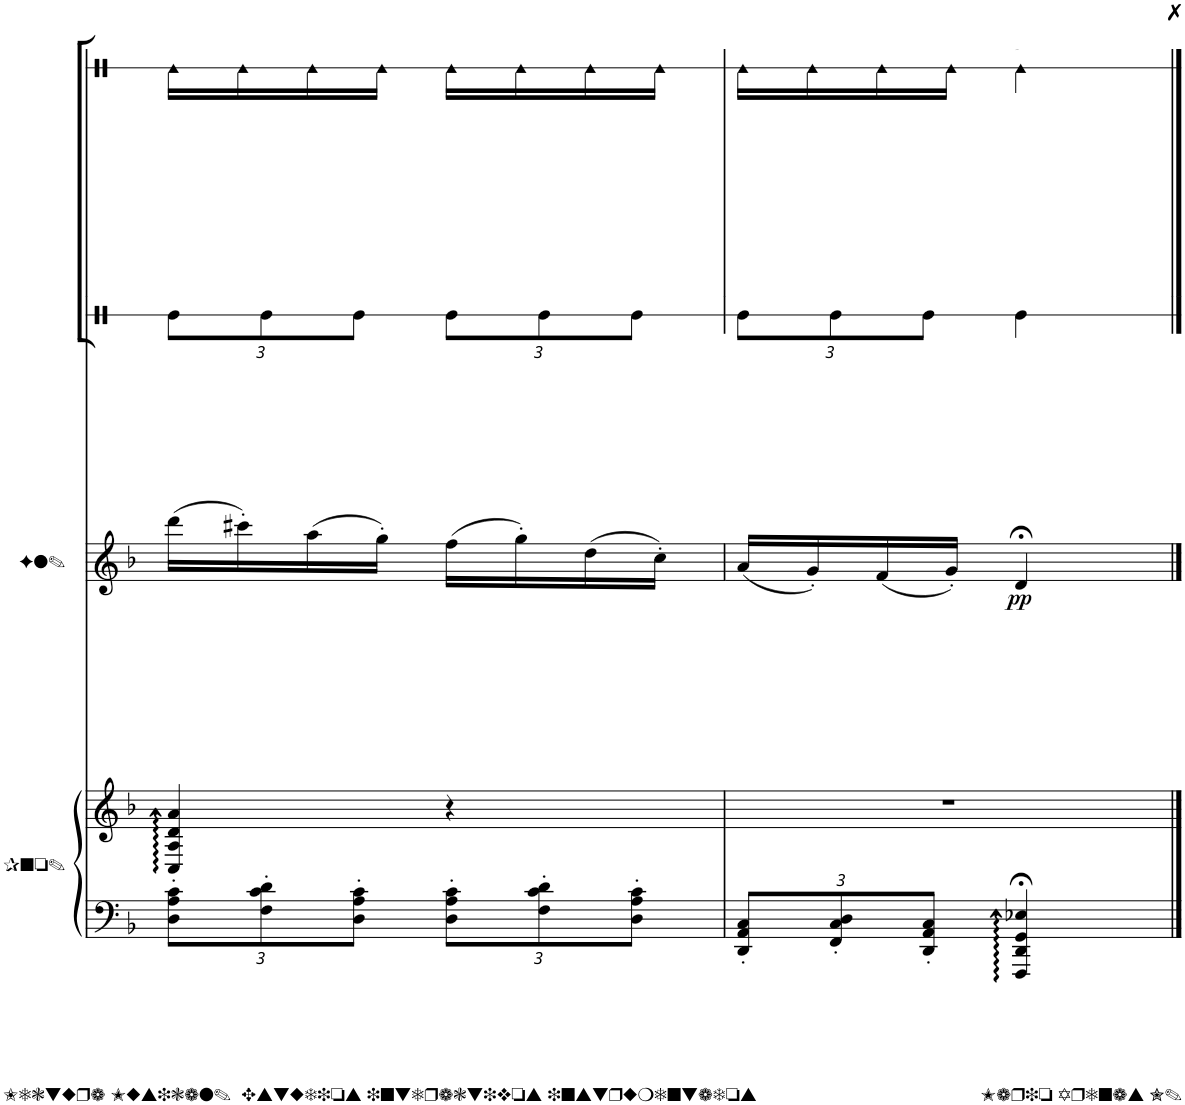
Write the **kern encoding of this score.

**kern	**kern	**kern	**dynam	**kern	**kern
*part4	*part4	*part3	*part3	*part2	*part1
*staff5	*staff4	*staff3	*staff3	*staff2	*staff1
*I"Piano	*	*I"Flauta	*	*I"Claves	*I"Caja china
*I'Pno.	*	*I'Fl.	*	*	*
!!LO:PB:g=z
*clefF4	*clefG2	*clefG2	*	*clefX	*clefX
*k[b-]	*k[b-]	*k[b-]	*	*k[]	*k[]
*M2/4	*M2/4	*M2/4	*	*M2/4	*M2/4
*Xbrackettup	*	*	*	*Xbrackettup	*
=32	=32	=32	=32	=32	=32
12D\' 12A\' 12c\'L	4C/ 4A/ 4d/ 4a/	(16ddd\LL	.	12Re\L	16Re\LL
.	.	16ccc#X'\)	.	.	16Re\
12F\' 12c\' 12d\'	.	.	.	12Re\	.
.	.	(16aa\	.	.	16Re\
12D\' 12A\' 12c\'J	.	.	.	12Re\J	.
.	.	16gg'\JJ)	.	.	16Re\JJ
12D\' 12A\' 12c\'L	4r	(16ff\LL	.	12Re\L	16Re\LL
.	.	16gg'\)	.	.	16Re\
12F\' 12c\' 12d\'	.	.	.	12Re\	.
.	.	(16dd\	.	.	16Re\
12D\' 12A\' 12c\'J	.	.	.	12Re\J	.
.	.	16cc'\JJ)	.	.	16Re\JJ
=33	=33	=33	=33	=33	=33
12DD/' 12AA/' 12C/'L	2r	(16a/LL	.	12Re\L	16Re\LL
.	.	16g'/)	.	.	16Re\
12FF/' 12C/' 12D/'	.	.	.	12Re\	.
.	.	(16f/	.	.	16Re\
12DD/' 12AA/' 12C/'J	.	.	.	12Re\J	.
.	.	16g'/JJ)	.	.	16Re\JJ
*	*	*	*	*	*MM20
!	!	!	!LO:DY:b	!	!
4FFF/;< 4DD/;< 4GG/;< 4E-X/;<	.	4d;</	pp	4Re\	4Re\
==	==	==	==	==	==
*-	*-	*-	*-	*-	*-
